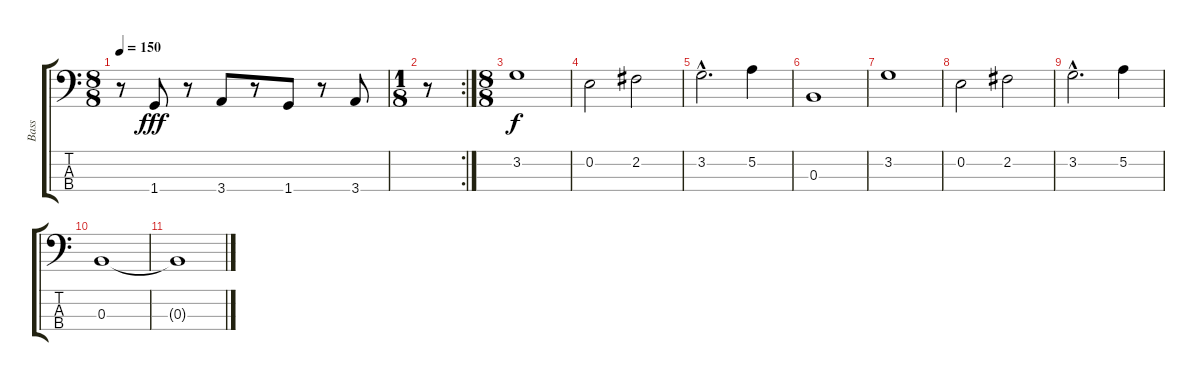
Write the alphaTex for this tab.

\track ("Bass" "Bass") {instrument fretlessbass}
\staff {score tabs}
\tuning (A2 E2 B1 Gb1) {hide}
\ts (8 8)
\tempo 150
\clef f4
\ks c
r.8{dy fff} 1.4.8 r.8 3.4.8 r.8 1.4.8 r.8 3.4.8 |
\rc 2
\ts (1 8)
r.8 |
\ts (8 8)
3.2.1{dy f} |
0.2.2 2.2.2 |
3.2{hac}.2{d} 5.2.4 |
0.3.1 |
3.2.1 |
0.2.2 2.2.2 |
3.2{hac}.2{d} 5.2.4 |
0.3.1 |
0.3{t}.1
